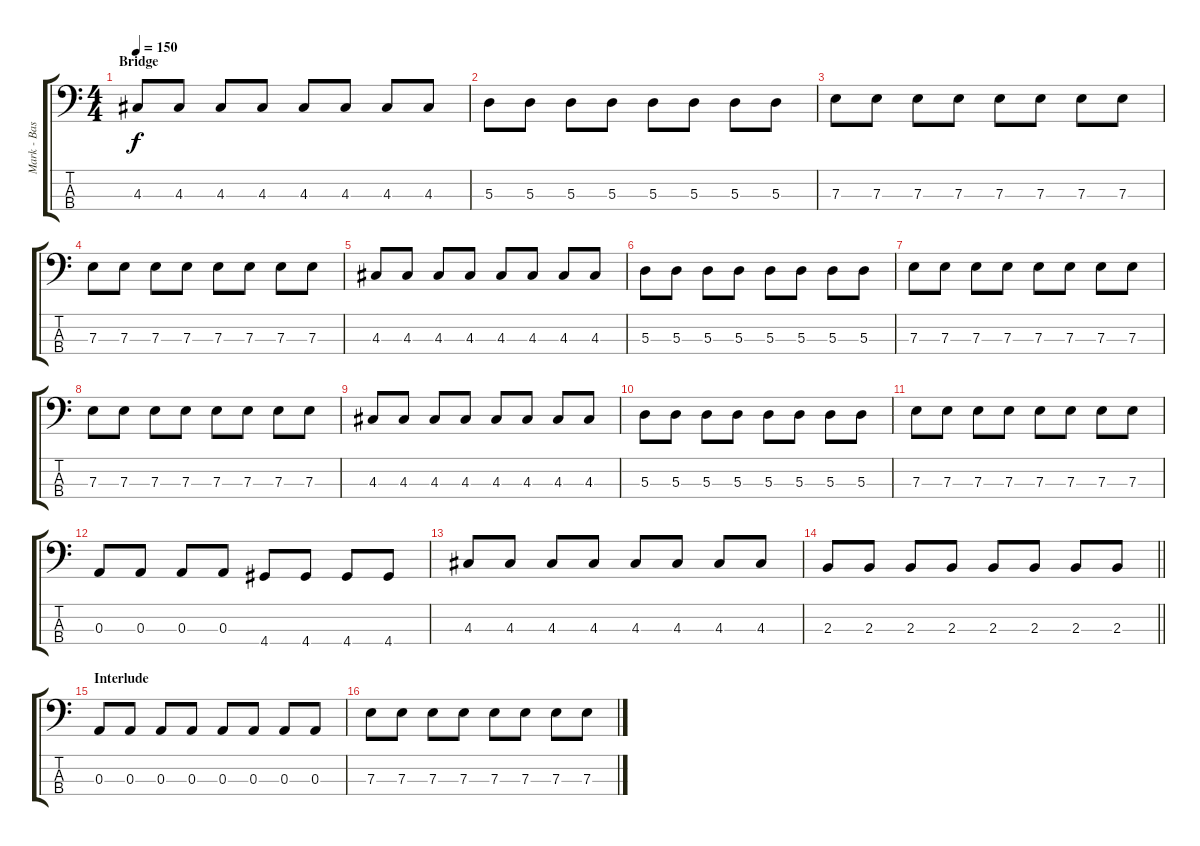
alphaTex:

\track ("Mark - Bass" "Mark - Bas") {instrument electricbasspick}
\staff {score tabs}
\tuning (G2 D2 A1 E1) {hide}
\ts (4 4)
\section ("" "Bridge")
\tempo 150
\clef f4
\ks c
4.3.8{dy f} 4.3.8 4.3.8 4.3.8 4.3.8 4.3.8 4.3.8 4.3.8 |
5.3.8 5.3.8 5.3.8 5.3.8 5.3.8 5.3.8 5.3.8 5.3.8 |
7.3.8 7.3.8 7.3.8 7.3.8 7.3.8 7.3.8 7.3.8 7.3.8 |
7.3.8 7.3.8 7.3.8 7.3.8 7.3.8 7.3.8 7.3.8 7.3.8 |
4.3.8 4.3.8 4.3.8 4.3.8 4.3.8 4.3.8 4.3.8 4.3.8 |
5.3.8 5.3.8 5.3.8 5.3.8 5.3.8 5.3.8 5.3.8 5.3.8 |
7.3.8 7.3.8 7.3.8 7.3.8 7.3.8 7.3.8 7.3.8 7.3.8 |
7.3.8 7.3.8 7.3.8 7.3.8 7.3.8 7.3.8 7.3.8 7.3.8 |
4.3.8 4.3.8 4.3.8 4.3.8 4.3.8 4.3.8 4.3.8 4.3.8 |
5.3.8 5.3.8 5.3.8 5.3.8 5.3.8 5.3.8 5.3.8 5.3.8 |
7.3.8 7.3.8 7.3.8 7.3.8 7.3.8 7.3.8 7.3.8 7.3.8 |
0.3.8 0.3.8 0.3.8 0.3.8 4.4.8 4.4.8 4.4.8 4.4.8 |
4.3.8 4.3.8 4.3.8 4.3.8 4.3.8 4.3.8 4.3.8 4.3.8 |
\barLineRight lightlight
2.3.8 2.3.8 2.3.8 2.3.8 2.3.8 2.3.8 2.3.8 2.3.8 |
\section ("" "Interlude")
0.3.8 0.3.8 0.3.8 0.3.8 0.3.8 0.3.8 0.3.8 0.3.8 |
7.3.8 7.3.8 7.3.8 7.3.8 7.3.8 7.3.8 7.3.8 7.3.8
